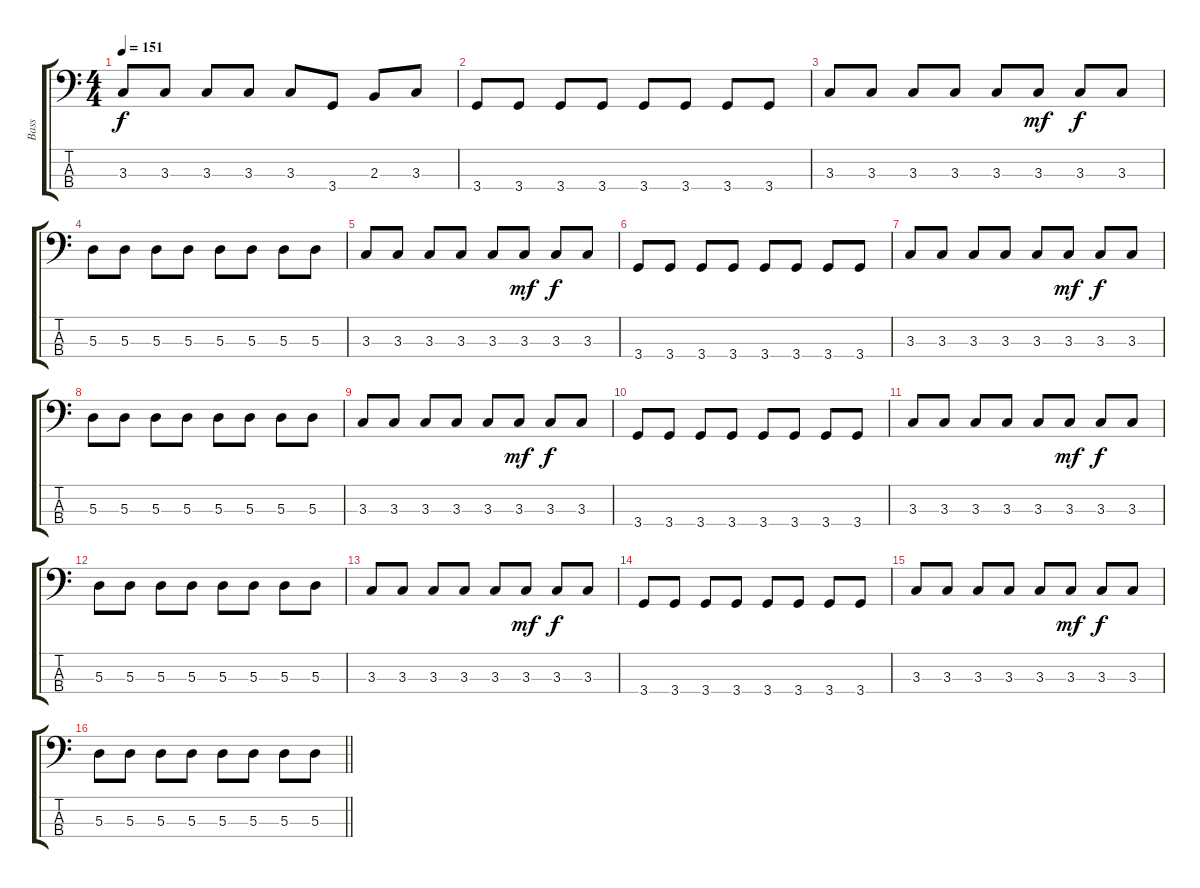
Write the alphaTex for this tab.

\track ("Bass" "Bass") {instrument electricbasspick}
\staff {score tabs}
\tuning (G2 D2 A1 E1) {hide}
\ts (4 4)
\tempo 151
\clef f4
\ks c
3.3.8{dy f} 3.3.8 3.3.8 3.3.8 3.3.8 3.4.8 2.3.8 3.3.8 |
3.4.8 3.4.8 3.4.8 3.4.8 3.4.8 3.4.8 3.4.8 3.4.8 |
3.3.8 3.3.8 3.3.8 3.3.8 3.3.8 3.3.8{dy mf} 3.3.8{dy f} 3.3.8 |
5.3.8 5.3.8 5.3.8 5.3.8 5.3.8 5.3.8 5.3.8 5.3.8 |
3.3.8 3.3.8 3.3.8 3.3.8 3.3.8 3.3.8{dy mf} 3.3.8{dy f} 3.3.8 |
3.4.8 3.4.8 3.4.8 3.4.8 3.4.8 3.4.8 3.4.8 3.4.8 |
3.3.8 3.3.8 3.3.8 3.3.8 3.3.8 3.3.8{dy mf} 3.3.8{dy f} 3.3.8 |
5.3.8 5.3.8 5.3.8 5.3.8 5.3.8 5.3.8 5.3.8 5.3.8 |
3.3.8 3.3.8 3.3.8 3.3.8 3.3.8 3.3.8{dy mf} 3.3.8{dy f} 3.3.8 |
3.4.8 3.4.8 3.4.8 3.4.8 3.4.8 3.4.8 3.4.8 3.4.8 |
3.3.8 3.3.8 3.3.8 3.3.8 3.3.8 3.3.8{dy mf} 3.3.8{dy f} 3.3.8 |
5.3.8 5.3.8 5.3.8 5.3.8 5.3.8 5.3.8 5.3.8 5.3.8 |
3.3.8 3.3.8 3.3.8 3.3.8 3.3.8 3.3.8{dy mf} 3.3.8{dy f} 3.3.8 |
3.4.8 3.4.8 3.4.8 3.4.8 3.4.8 3.4.8 3.4.8 3.4.8 |
3.3.8 3.3.8 3.3.8 3.3.8 3.3.8 3.3.8{dy mf} 3.3.8{dy f} 3.3.8 |
\barLineRight lightlight
5.3.8 5.3.8 5.3.8 5.3.8 5.3.8 5.3.8 5.3.8 5.3.8
